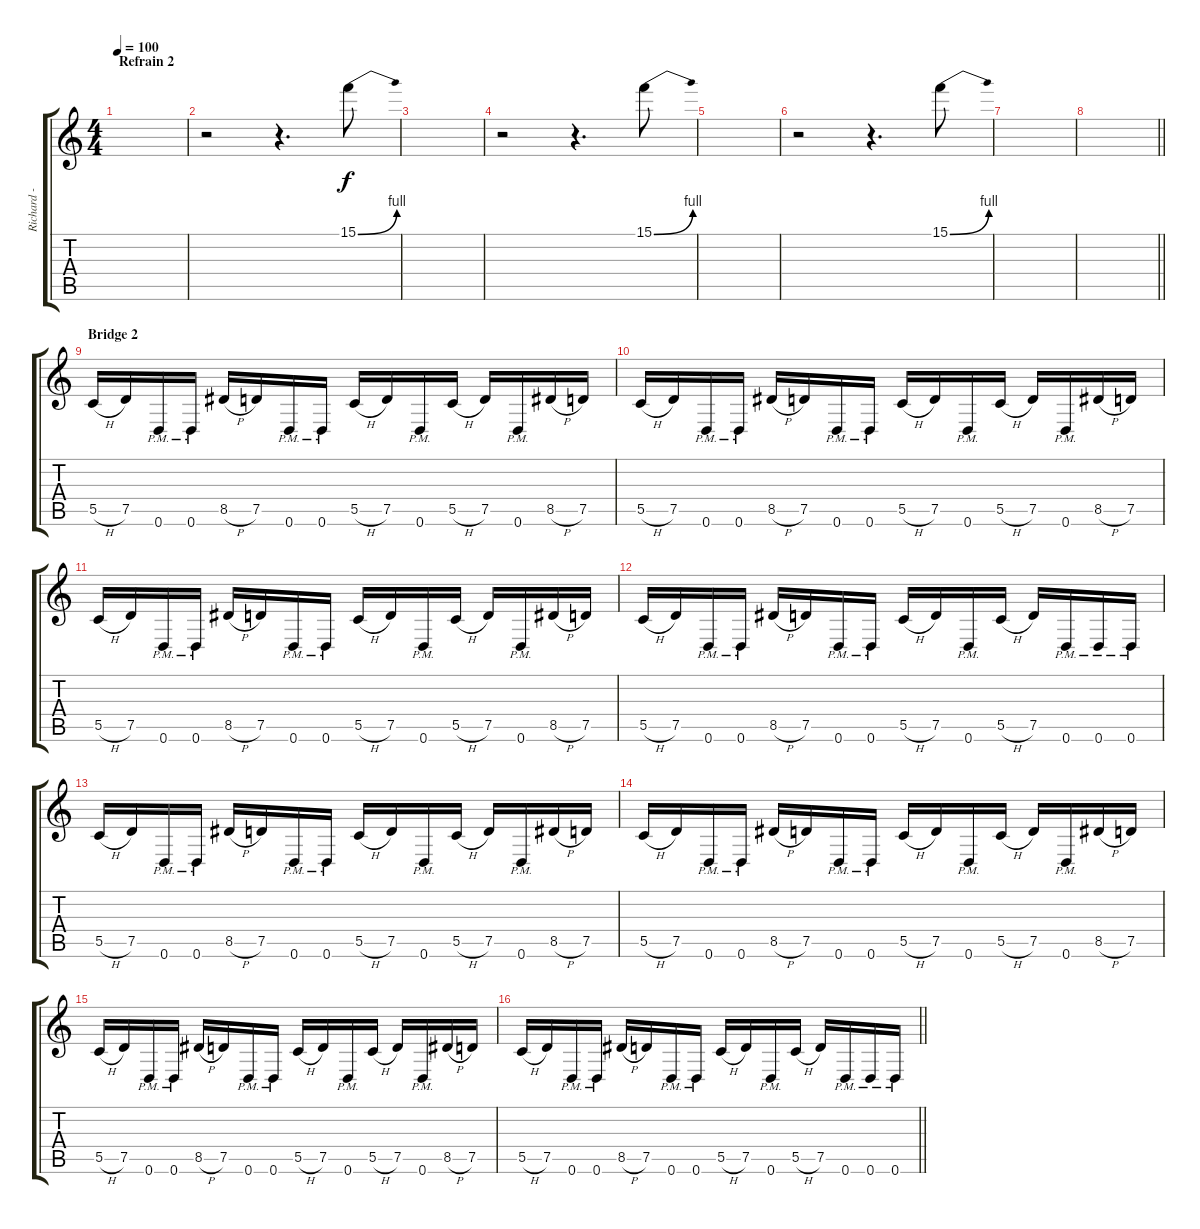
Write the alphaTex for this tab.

\track ("Richard - Guitar 1" "Richard - ") {instrument distortionguitar}
\staff {score tabs}
\tuning (D4 A3 F3 C3 G2 D2) {hide}
\ts (4 4)
\section ("" "Refrain 2")
\tempo 100
\clef g2
\ks c
|
r.2 r.4{d} 15.1{be (bend 0 0 60 4)}.8 |
|
r.2 r.4{d} 15.1{be (bend 0 0 60 4)}.8 |
|
r.2 r.4{d} 15.1{be (bend 0 0 60 4)}.8 |
|
\barLineRight lightlight
|
\section ("" "Bridge 2")
5.5{h}.16 7.5.16 0.6{pm}.16 0.6{pm}.16 8.5{h}.16 7.5.16 0.6{pm}.16 0.6{pm}.16 5.5{h}.16 7.5.16 0.6{pm}.16 5.5{h}.16 7.5.16 0.6{pm}.16 8.5{h}.16 7.5.16 |
5.5{h}.16 7.5.16 0.6{pm}.16 0.6{pm}.16 8.5{h}.16 7.5.16 0.6{pm}.16 0.6{pm}.16 5.5{h}.16 7.5.16 0.6{pm}.16 5.5{h}.16 7.5.16 0.6{pm}.16 8.5{h}.16 7.5.16 |
5.5{h}.16 7.5.16 0.6{pm}.16 0.6{pm}.16 8.5{h}.16 7.5.16 0.6{pm}.16 0.6{pm}.16 5.5{h}.16 7.5.16 0.6{pm}.16 5.5{h}.16 7.5.16 0.6{pm}.16 8.5{h}.16 7.5.16 |
5.5{h}.16 7.5.16 0.6{pm}.16 0.6{pm}.16 8.5{h}.16 7.5.16 0.6{pm}.16 0.6{pm}.16 5.5{h}.16 7.5.16 0.6{pm}.16 5.5{h}.16 7.5.16 0.6{pm}.16 0.6{pm}.16 0.6{pm}.16 |
5.5{h}.16 7.5.16 0.6{pm}.16 0.6{pm}.16 8.5{h}.16 7.5.16 0.6{pm}.16 0.6{pm}.16 5.5{h}.16 7.5.16 0.6{pm}.16 5.5{h}.16 7.5.16 0.6{pm}.16 8.5{h}.16 7.5.16 |
5.5{h}.16 7.5.16 0.6{pm}.16 0.6{pm}.16 8.5{h}.16 7.5.16 0.6{pm}.16 0.6{pm}.16 5.5{h}.16 7.5.16 0.6{pm}.16 5.5{h}.16 7.5.16 0.6{pm}.16 8.5{h}.16 7.5.16 |
5.5{h}.16 7.5.16 0.6{pm}.16 0.6{pm}.16 8.5{h}.16 7.5.16 0.6{pm}.16 0.6{pm}.16 5.5{h}.16 7.5.16 0.6{pm}.16 5.5{h}.16 7.5.16 0.6{pm}.16 8.5{h}.16 7.5.16 |
\barLineRight lightlight
5.5{h}.16 7.5.16 0.6{pm}.16 0.6{pm}.16 8.5{h}.16 7.5.16 0.6{pm}.16 0.6{pm}.16 5.5{h}.16 7.5.16 0.6{pm}.16 5.5{h}.16 7.5.16 0.6{pm}.16 0.6{pm}.16 0.6{pm}.16
